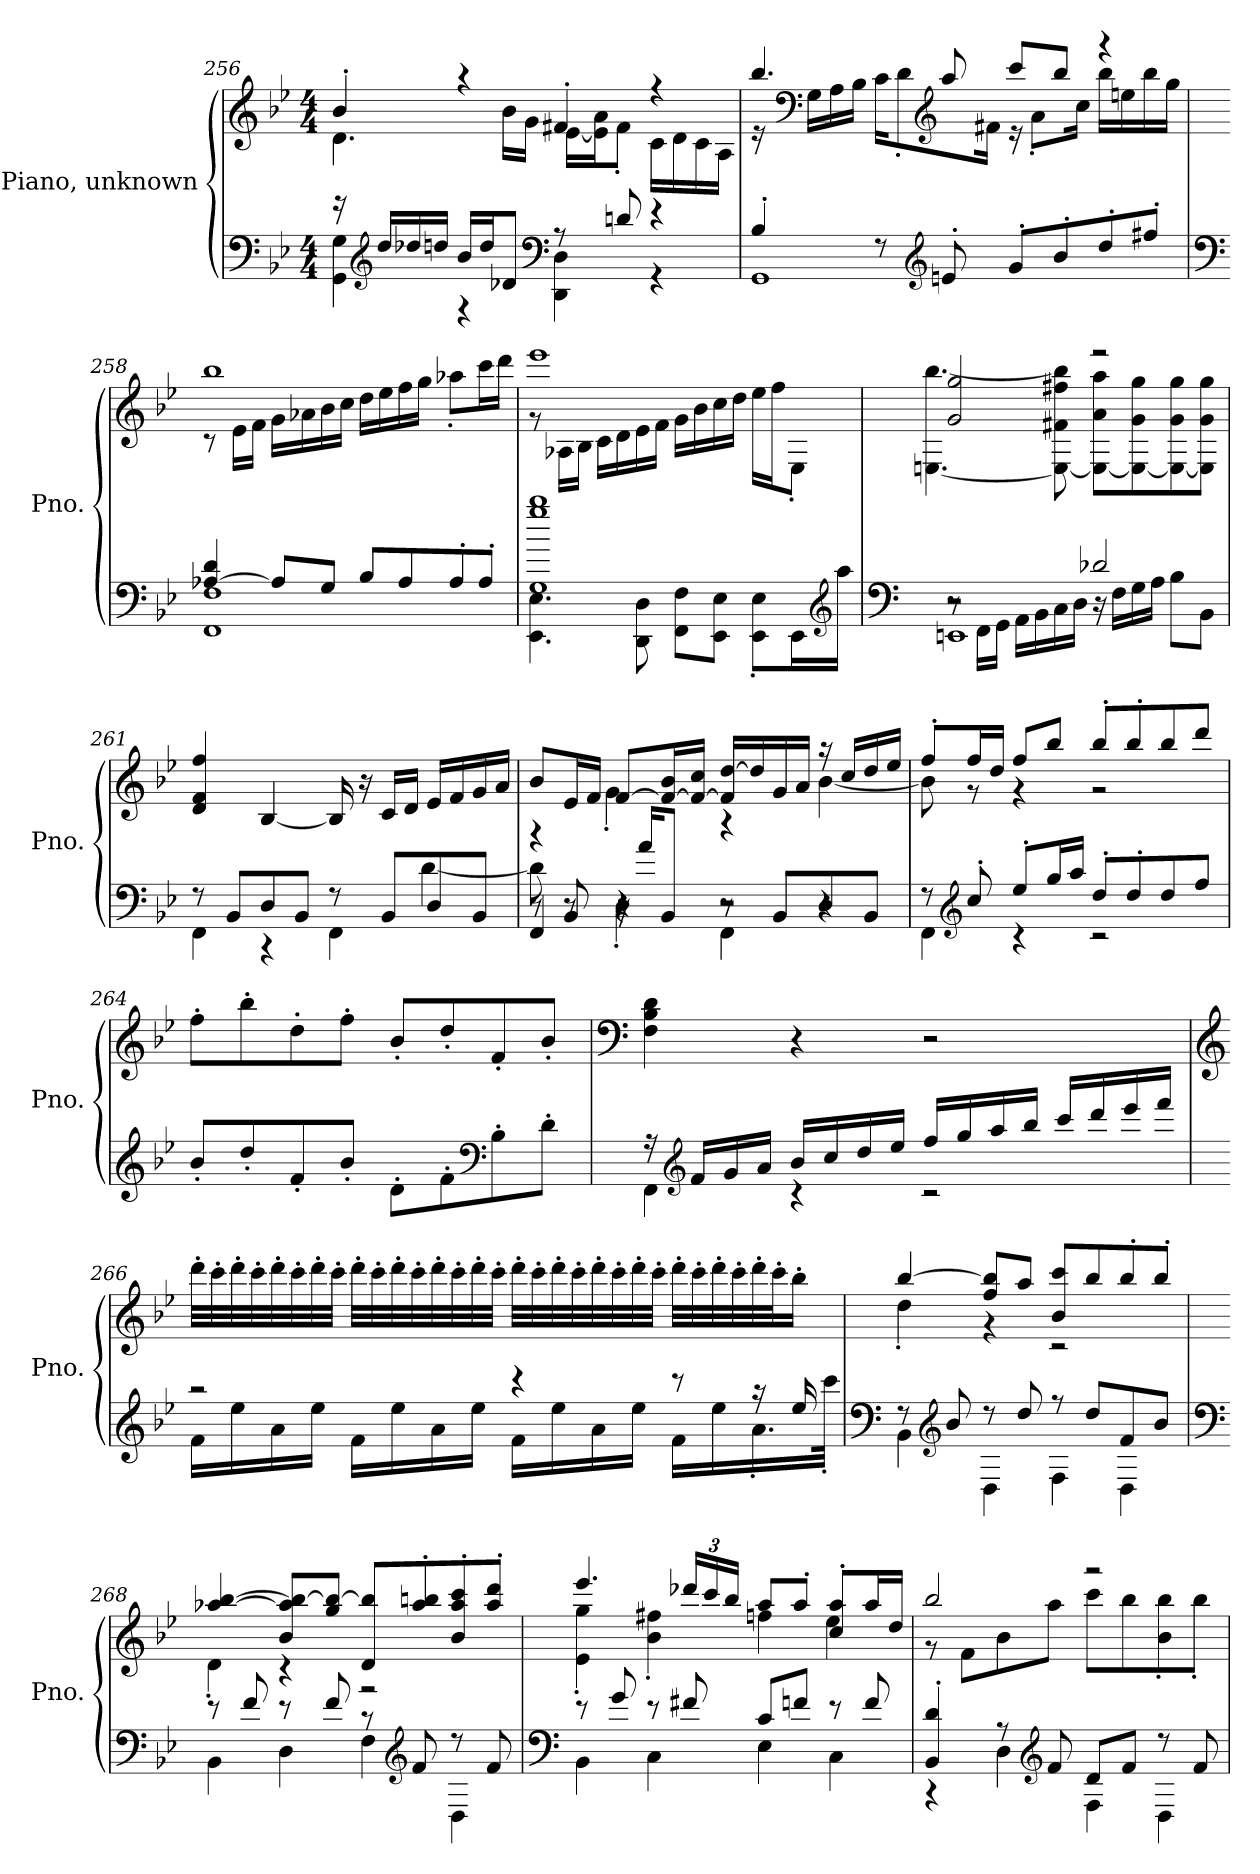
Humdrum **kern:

**kern	**kern
*part1	*part1
*staff2	*staff1
*I"Piano, unknown	*
*I'Pno.	*
!!LO:LB:g=z
*clefF4	*clefG2
*k[b-e-]	*k[b-e-]
*M4/4	*M4/4
=256	=256
*^	*^
16r	4GG\ 4G\	4b-'/	4.d\
*clefG2	*	*	*
16dd/LL	.	.	.
16dd-X/	.	.	.
16ddn/JJ	.	.	.
16b-/LL	4r	4r	.
16dd/J	.	.	.
8d-X/J	.	.	16b-\LL
.	.	.	16g\JJ
*clefF4	*	*	*
8r	4DD\ 4D\	4f#X'/	[16e-\LL
.	.	.	16e-\] 16a\J
8dn/	.	.	8f#'\J
4r	4r	4r	16c\LL
.	.	.	16d\
.	.	.	16c\
.	.	.	16A\JJ
=257	=257	=257	=257
4B-'/	1GG	4.bb-/	16r
*	*	*clefF4	*
.	.	.	16G\LL
.	.	.	16A\
.	.	.	16B-\JJ
8r	.	.	16c\KL
.	.	.	8d'\
*clefG2	*	*clefG2	*
8en'/	.	8aa/	.
.	.	.	16f#X\Jk
8g'/L	.	8ccc/L	16r
.	.	.	8a'\L
8b-'/	.	8bb-/J	.
.	.	.	16cc\Jk
8dd'/	.	4r	16bb-\LL
.	.	.	16een\
8ff#X'/J	.	.	16bb-\
.	.	.	16gg\JJ
!!LO:LB:g=z	!!
=258	=258	=258	=258
*clefF4	*	*	*
[4A-X/ 4d/	1FF 1F	1bb-	8r
.	.	.	16e-\LL
.	.	.	16f\JJ
8A-/L]	.	.	16g\LL
.	.	.	16a-X\
8G/J	.	.	16b-\
.	.	.	16cc\JJ
8B-/L	.	.	16dd\LL
.	.	.	16ee-\
8A-/	.	.	16ff\
.	.	.	16gg\JJ
8A-'/	.	.	8aa-X'\L
8A-'/J	.	.	16ccc\L
.	.	.	16ddd\JJ
=259	=259	=259	=259
1G 1gg 1bb-	4.EE-\ 4.E-\	1eee-	8r
.	.	.	16A-X\LL
.	.	.	16B-\JJ
.	.	.	16c\LL
.	.	.	16d\
.	8DD\ 8D\	.	16e-\
.	.	.	16f\JJ
.	8FF\ 8F\L	.	16g\LL
.	.	.	16b-\
.	8EE-\ 8E-\J	.	16cc\
.	.	.	16dd\JJ
.	8EE-\' 8E-\'L	.	16ee-\LL
.	.	.	16ff\J
.	16EE-\L	.	8E-'\J
*clefG2	*	*	*
.	16aa\JJ	.	.
*v	*v	*	*
!!LO:PB:g=z	!!
=260	=260	=260
*clefF4	*	*
*^	*	*
*	*^	*	*
2r	8r	1EEn	2g/ 2gg/	[4.En\ [4.bb-\
.	16FF\LL	.	.	.
.	16GG\JJ	.	.	.
.	16AA\LL	.	.	.
.	16BB-\	.	.	.
.	16C\	.	.	8E\_ 8f#X\ 8ff#X\ 8bb-\]
.	16D\JJ	.	.	.
2d-X/	16r	.	2r	8E\_ 8a\ 8aa\L
.	16F\LL	.	.	.
.	16G\	.	.	8E\_ 8g\ 8gg\
.	16A\JJ	.	.	.
.	8B-\L	.	.	8E\_ 8g\ 8gg\
.	8BB-\J	.	.	8E\] 8g\ 8gg\J
*	*v	*v	*	*
*	*	*v	*v
=261	=261	=261
8r	4FF\	4d/ 4f/ 4ff/
8BB-/L	.	.
8D/	4r	[4B-/
8BB-/J	.	.
8r	4FF\	16B-/]
.	.	16r
8BB-/L	.	16c/LL
.	.	16d/JJ
8D/	[4d\	16e-/LL
.	.	16f/
8BB-/J	.	16g/
.	.	16a/JJ
!!LO:LB:g=z
=262	=262	=262
*	*^	*^
8r	8d\]	4FF/	8b-/L	4r
8BB-/	8r	.	16e-/L	.
.	.	.	16f/JJ	.
16r	4D'\	4r	[8f/L	4g'\
16a/KL	.	.	.	.
8BB-/J	.	.	16f/_ 16b-/L	.
.	.	.	16f/_ 16cc/JJ	.
8r	4FF\	2r	16f/] [16dd/LL	4r
.	.	.	16dd/]	.
8BB-/L	.	.	16g/	.
.	.	.	16a/JJ	.
8D/	4r	.	16r	[4b-\
.	.	.	16cc/LL	.
8BB-/J	.	.	16dd/	.
.	.	.	16ee-/JJ	.
*	*v	*v	*	*
=263	=263	=263	=263
8r	4FF\	8ff'/L	8b-\]
*clefG2	*	*	*
8cc'/	.	16ff/L	8r
.	.	16dd/JJ	.
8ee-'/L	4r	8ff/L	4r
16gg/L	.	8bb-/J	.
16aa/JJ	.	.	.
8dd'/L	2r	8bb-'/L	2r
8dd'/	.	8bb-'/	.
8dd/	.	8bb-/	.
8ff/J	.	8ddd/J	.
*v	*v	*	*
*	*v	*v
=264	=264
8b-'/L	8ff'\L
8dd'/	8bb-'\
8f'/	8dd'\
8b-'/J	8ff'\J
8d'\L	8b-'/L
8f'\	8dd'/
*clefF4	*
8B-'\	8f'/
8d'\J	8b-'/J
!!LO:LB:g=z
=265	=265
*	*clefF4
*^	*
16r	4FF\	4F\ 4B-\ 4d\
*clefG2	*	*
16f/LL	.	.
16g/	.	.
16a/JJ	.	.
16b-/LL	4r	4r
16cc/	.	.
16dd/	.	.
16ee-/JJ	.	.
16ff/LL	2r	2r
16gg/	.	.
16aa/	.	.
16bb-/JJ	.	.
16ccc/LL	.	.
16ddd/	.	.
16eee-/	.	.
16fff/JJ	.	.
!!LO:LB:g=z
=266	=266	=266
*	*	*clefG2
2r	16f\LL	32ddd'\LLL
.	.	32ccc'\
.	16ee-\	32ddd'\
.	.	32ccc'\
.	16a\	32ddd'\
.	.	32ccc'\
.	16ee-\JJ	32ddd'\
.	.	32ccc'\JJJ
.	16f\LL	32ddd'\LLL
.	.	32ccc'\
.	16ee-\	32ddd'\
.	.	32ccc'\
.	16a\	32ddd'\
.	.	32ccc'\
.	16ee-\JJ	32ddd'\
.	.	32ccc'\JJJ
4r	16f\LL	32ddd'\LLL
.	.	32ccc'\
.	16ee-\	32ddd'\
.	.	32ccc'\
.	16a\	32ddd'\
.	.	32ccc'\
.	16ee-\JJ	32ddd'\
.	.	32ccc'\JJJ
8r	16f\LL	32ddd'\LLL
.	.	32ccc'\
.	16ee-\	32ddd'\
.	.	32ccc'\
16r	16.a'\	32ddd'\
.	.	32ccc'\J
16ee-/	.	16bb-'\JJ
.	32ccc'\JJk	.
!!LO:LB:g=z
=267	=267	=267
*clefF4	*	*
*	*	*^
8r	4BB-\	[4bb-/	4dd'\
*clefG2	*	*	*
8b-/	.	.	.
8r	4D\	8ff/ 8bb-/]L	4r
8dd/	.	8aa/J	.
8r	4F\	8b-/ 8ccc/L	2r
8dd/L	.	8bb-/	.
8f/	4D\	8bb-'/	.
8b-/J	.	8bb-'/J	.
=268	=268	=268	=268
*clefF4	*	*	*
8r	4BB-\	[4aa-X/ [4bb-/	4d'\
8f/	.	.	.
8r	4D\	8b-/ 8aa-/] 8bb-/_L	4r
8f/	.	8gg/ 8bb-/_J	.
8r	4F\	8d/ 8bb-/]L	2r
*clefG2	*	*	*
8f/	.	8aa-/' 8bbn/'	.
8r	4D\	8b-/' 8aa-/' 8ccc/'	.
8f/	.	8aa-/' 8ddd/'J	.
!!LO:LB:g=z	!!
=269	=269	=269	=269
*clefF4	*	*	*
8r	4BB-\	4.eee-/	4e-\' 4gg\'
8g/	.	.	.
8r	4C\	.	4b-\' 4ff#X\'
*	*	*Xbrackettup	*
8f#X/	.	24ddd-X/LL	.
.	.	24ccc/	.
.	.	24bb-/JJ	.
8c/L	4E-\	8aa/L	4ffn\
8fn/J	.	8aa'/J	.
8r	4C\	8cc/' 8aa/'L	4ee-\
8f/	.	16aa/L	.
.	.	16dd/JJ	.
=270	=270	=270	=270
4BB-/' 4d/'	4r	2bb-/	8r
.	.	.	8f\L
8r	4D\	.	8b-\
*clefG2	*	*	*
8f/	.	.	8aa\J
8d/L	4F\	2r	8ccc\L
8f/J	.	.	8bb-\
8r	4D\	.	8b-\' 8bb-\'
8f/	.	.	8bb-'\J
*v	*v	*	*
*	*v	*v
=	=
*-	*-
